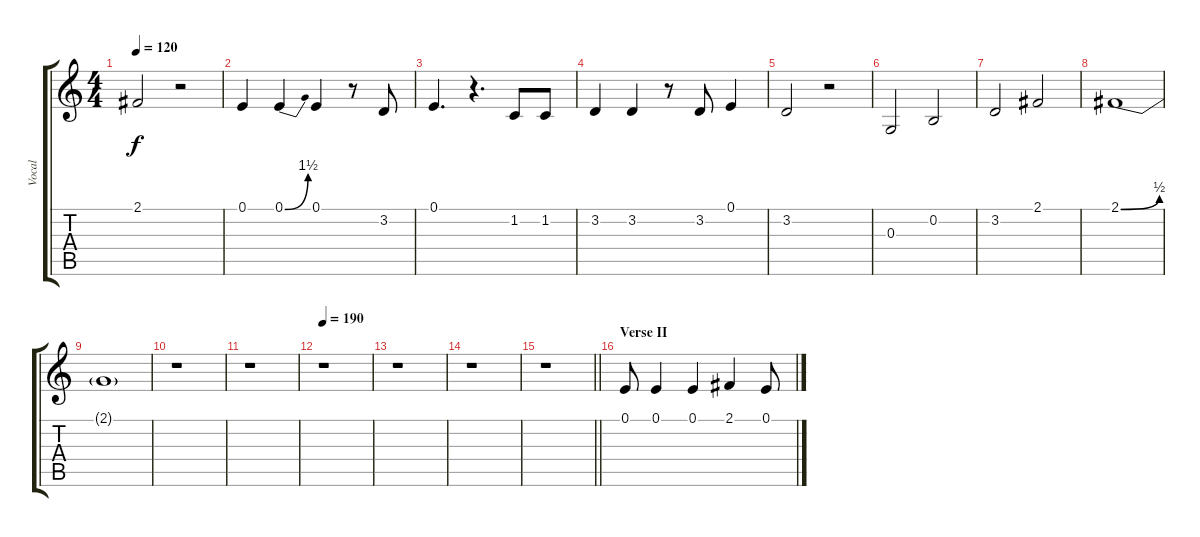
\track ("Vocal" "Vocal") {instrument tenorsax}
\staff {score tabs}
\tuning (E4 B3 G3 D3 A2 E2) {hide}
\ts (4 4)
\tempo 120
\clef g2
\ks c
2.1{t}.2{dy f} r.2 |
0.1.4 0.1{be (bend 0 0 60 6)}.4 0.1.4 r.8 3.2.8 |
0.1.4{d} r.4{d} 1.2.8 1.2.8 |
3.2.4 3.2.4 r.8 3.2.8 0.1.4 |
3.2.2 r.2 |
0.3.2 0.2.2 |
3.2.2 2.1.2 |
2.1{be (bend 0 0 60 2)}.1 |
2.1{t}.1 |
r.1 |
r.1 |
\tempo 190
r.1 |
r.1 |
r.1 |
\barLineRight lightlight
r.1 |
\section ("" "Verse II")
0.1.8 0.1.4 0.1.4 2.1.4 0.1.8
